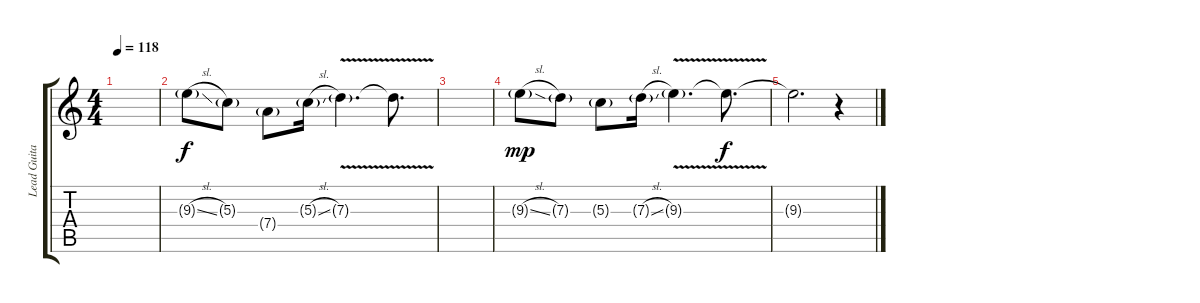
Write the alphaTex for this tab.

\track ("Lead Guitar 1 " "Lead Guita") {instrument overdrivenguitar}
\staff {score tabs}
\tuning (E4 B3 G3 D3 A2 E2) {hide}
\ts (4 4)
\tempo 118
\clef g2
\ks c
|
9.3{sl g}.8 5.3{g}.8 7.4{g}.8 5.3{sl g}.16 7.3{v g}.4{d} 7.3{t}.8{d dy f} |
|
9.3{sl g}.8{dy mp} 7.3{g}.8 5.3{g}.8 7.3{sl g}.16 9.3{v g}.4{d} 9.3{t}.8{d dy f} |
9.3{t}.2{d} r.4
